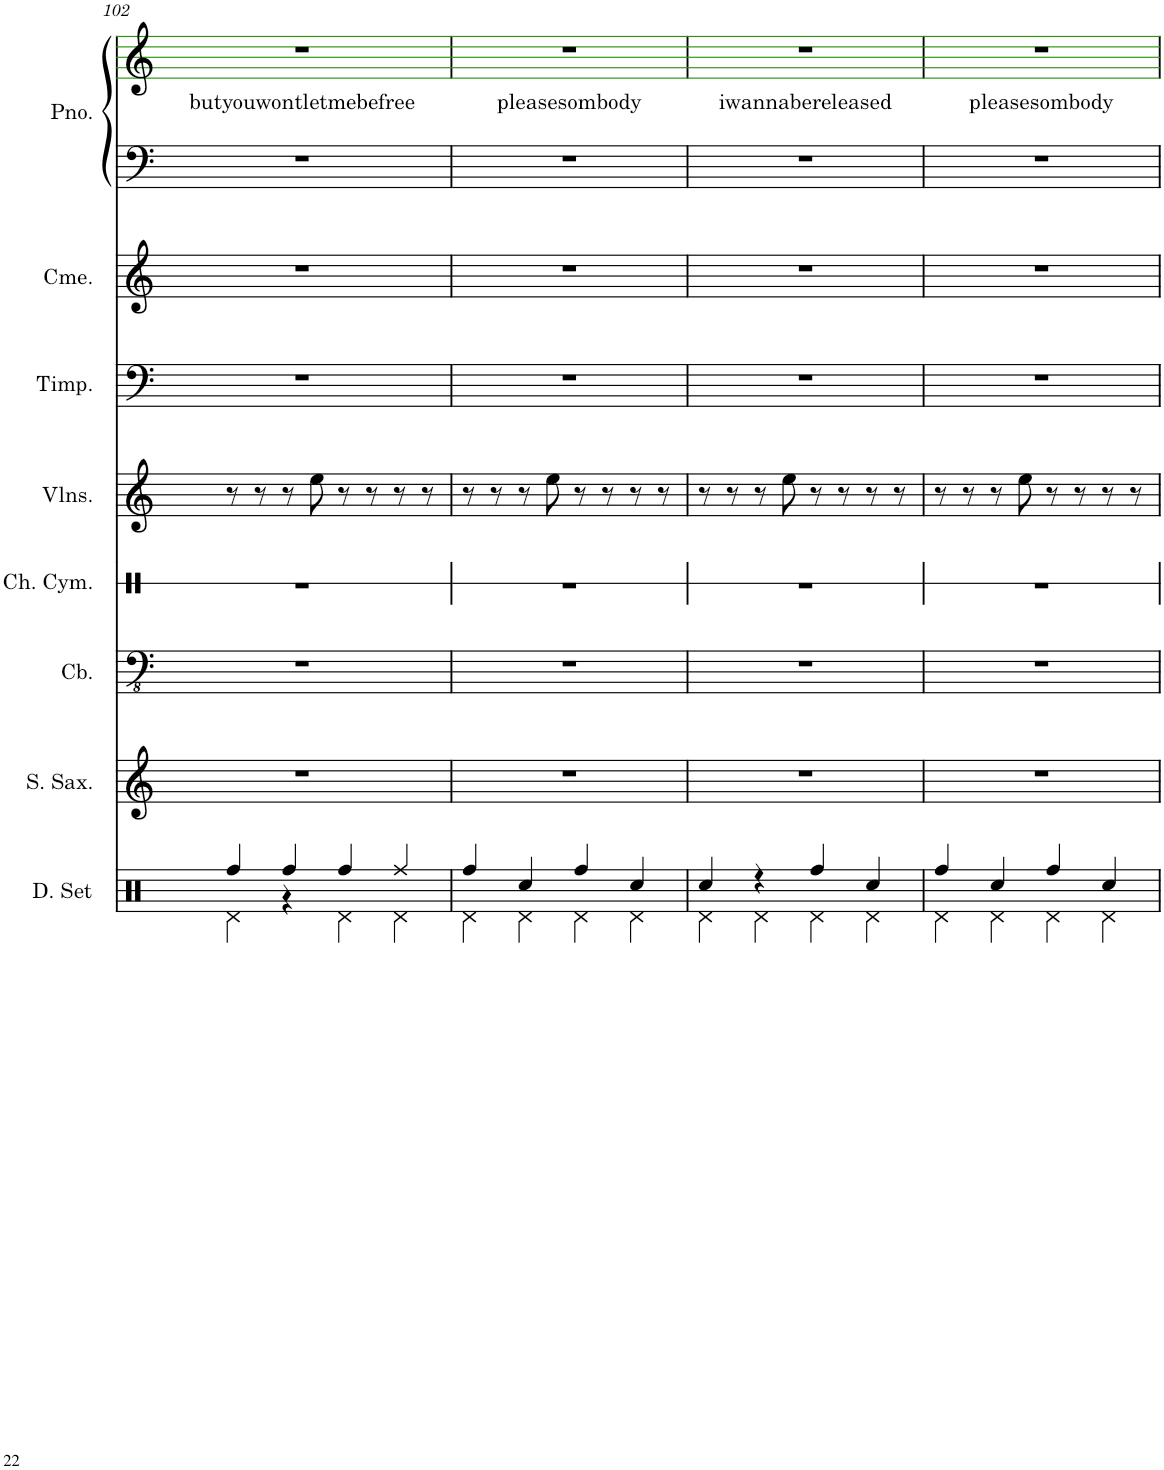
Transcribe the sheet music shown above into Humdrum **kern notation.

**kern	**kern	**kern	**kern	**kern	**kern	**kern	**kern	**kern	**text
*part8	*part7	*part6	*part5	*part4	*part3	*part2	*part1	*part1	*part1
*staff9	*staff8	*staff7	*staff6	*staff5	*staff4	*staff3	*staff2	*staff1	*staff1
*I"Drumset	*I"Soprano Saxophone	*I"Contrabass	*I"Chinese Cymbal	*I"Violins	*I"Timpani	*I"Chimes	*I"Grand Piano	*	*
*I'D. Set	*I'S. Sax.	*I'Cb.	*I'Ch. Cym.	*I'Vlns.	*I'Timp.	*I'Cme.	*I'Pno.	*	*
!!LO:PB:g=z
*clefX	*clefG2	*clefFv4	*clefX	*clefG2	*clefF4	*clefG2	*clefF4	*clefG2	*
*	*ITrd1c2	*ITrd7c12	*	*	*	*	*	*	*
*k[]	*k[]	*k[]	*k[]	*k[]	*k[]	*k[]	*k[]	*k[]	*
*M4/4	*M4/4	*M4/4	*M4/4	*M4/4	*M4/4	*M4/4	*M4/4	*M4/4	*
=102	=102	=102	=102	=102	=102	=102	=102	=102	=102
*^	*	*	*	*	*	*	*	*	*
!	!	!	!	!	!	!	!	!	!	!LO:LY:b
4Rff/	4Rd\	1r	1r	1r	8r	1r	1r	1r	1r	butyouwontletmebefree
.	.	.	.	.	8r	.	.	.	.	.
4Rff/	4r	.	.	.	8r	.	.	.	.	.
.	.	.	.	.	8ee\	.	.	.	.	.
4Rff/	4Rd\	.	.	.	8r	.	.	.	.	.
.	.	.	.	.	8r	.	.	.	.	.
4Rff/	4Rd\	.	.	.	8r	.	.	.	.	.
.	.	.	.	.	8r	.	.	.	.	.
=103	=103	=103	=103	=103	=103	=103	=103	=103	=103	=103
!	!	!	!	!	!	!	!	!	!	!LO:LY:b
4Rff/	4Rd\	1r	1r	1r	8r	1r	1r	1r	1r	pleasesombody
.	.	.	.	.	8r	.	.	.	.	.
4Rcc/	4Rd\	.	.	.	8r	.	.	.	.	.
.	.	.	.	.	8ee\	.	.	.	.	.
4Rff/	4Rd\	.	.	.	8r	.	.	.	.	.
.	.	.	.	.	8r	.	.	.	.	.
4Rcc/	4Rd\	.	.	.	8r	.	.	.	.	.
.	.	.	.	.	8r	.	.	.	.	.
=104	=104	=104	=104	=104	=104	=104	=104	=104	=104	=104
!	!	!	!	!	!	!	!	!	!	!LO:LY:b
4Rcc/	4Rd\	1r	1r	1r	8r	1r	1r	1r	1r	iwannabereleased
.	.	.	.	.	8r	.	.	.	.	.
4r	4Rd\	.	.	.	8r	.	.	.	.	.
.	.	.	.	.	8ee\	.	.	.	.	.
4Rff/	4Rd\	.	.	.	8r	.	.	.	.	.
.	.	.	.	.	8r	.	.	.	.	.
4Rcc/	4Rd\	.	.	.	8r	.	.	.	.	.
.	.	.	.	.	8r	.	.	.	.	.
=105	=105	=105	=105	=105	=105	=105	=105	=105	=105	=105
!	!	!	!	!	!	!	!	!	!	!LO:LY:b
4Rff/	4Rd\	1r	1r	1r	8r	1r	1r	1r	1r	pleasesombody
.	.	.	.	.	8r	.	.	.	.	.
4Rcc/	4Rd\	.	.	.	8r	.	.	.	.	.
.	.	.	.	.	8ee\	.	.	.	.	.
4Rff/	4Rd\	.	.	.	8r	.	.	.	.	.
.	.	.	.	.	8r	.	.	.	.	.
4Rcc/	4Rd\	.	.	.	8r	.	.	.	.	.
.	.	.	.	.	8r	.	.	.	.	.
*v	*v	*	*	*	*	*	*	*	*	*
=	=	=	=	=	=	=	=	=	=
*-	*-	*-	*-	*-	*-	*-	*-	*-	*-
